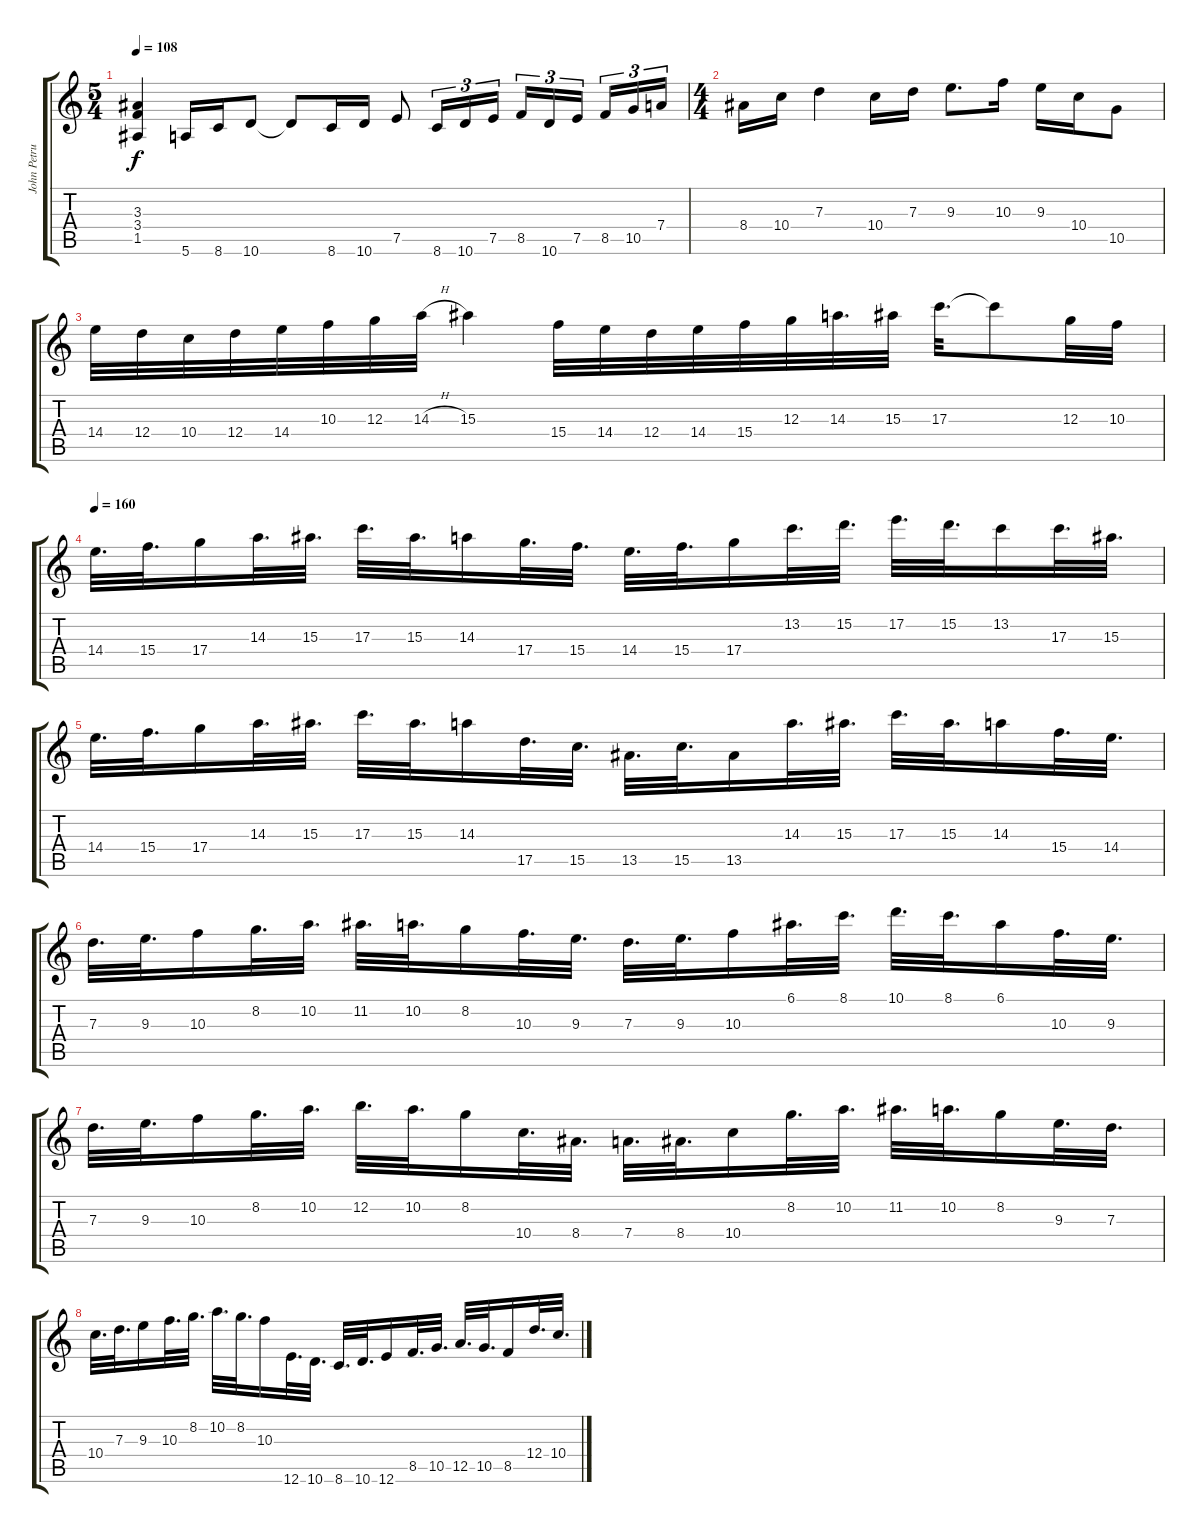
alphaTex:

\track ("John Petrucci (Guitar)" "John Petru") {instrument distortionguitar}
\staff {score tabs}
\tuning (E4 B3 G3 D3 A2 E2) {hide}
\ts (5 4)
\tempo 108
\clef g2
\ks c
(3.3 3.4 1.5).4{dy f} 5.6.16 8.6.16 10.6.8 10.6{t}.8 8.6.16 10.6.16 7.5.8 8.6.16{tu (3 2)} 10.6.16{tu (3 2)} 7.5.16{tu (3 2)} 8.5.16{tu (3 2)} 10.6.16{tu (3 2)} 7.5.16{tu (3 2) beam splitsecondary} 8.5.16{tu (3 2)} 10.5.16{tu (3 2)} 7.4.16{tu (3 2)} |
\ts (4 4)
8.4.16 10.4.16 7.3.4 10.4.16 7.3.16 9.3.8{d} 10.3.16 9.3.16 10.4.16 10.5.8 |
14.4.32 12.4.32 10.4.32 12.4.32 14.4.32 10.3.32 12.3.32 14.3{h}.32 15.3.4 15.4.32 14.4.32 12.4.32 14.4.32 15.4.32 12.3.32 14.3.32{d} 15.3.32 17.3.32{d} 17.3{t}.8 12.3.32 10.3.32 |
\tempo 160
14.4.32{d} 15.4.32{d} 17.4.16 14.3.32{d} 15.3.32{d} 17.3.32{d} 15.3.32{d} 14.3.16 17.4.32{d} 15.4.32{d} 14.4.32{d} 15.4.32{d} 17.4.16 13.2.32{d} 15.2.32{d} 17.2.32{d} 15.2.32{d} 13.2.16 17.3.32{d} 15.3.32{d} |
14.4.32{d} 15.4.32{d} 17.4.16 14.3.32{d} 15.3.32{d} 17.3.32{d} 15.3.32{d} 14.3.16 17.5.32{d} 15.5.32{d} 13.5.32{d} 15.5.32{d} 13.5.16 14.3.32{d} 15.3.32{d} 17.3.32{d} 15.3.32{d} 14.3.16 15.4.32{d} 14.4.32{d} |
7.3.32{d} 9.3.32{d} 10.3.16 8.2.32{d} 10.2.32{d} 11.2.32{d} 10.2.32{d} 8.2.16 10.3.32{d} 9.3.32{d} 7.3.32{d} 9.3.32{d} 10.3.16 6.1.32{d} 8.1.32{d} 10.1.32{d} 8.1.32{d} 6.1.16 10.3.32{d} 9.3.32{d} |
7.3.32{d} 9.3.32{d} 10.3.16 8.2.32{d} 10.2.32{d} 12.2.32{d} 10.2.32{d} 8.2.16 10.4.32{d} 8.4.32{d} 7.4.32{d} 8.4.32{d} 10.4.16 8.2.32{d} 10.2.32{d} 11.2.32{d} 10.2.32{d} 8.2.16 9.3.32{d} 7.3.32{d} |
10.4.32{d} 7.3.32{d} 9.3.16 10.3.32{d} 8.2.32{d} 10.2.32{d} 8.2.32{d} 10.3.16 12.6.32{d} 10.6.32{d} 8.6.32{d} 10.6.32{d} 12.6.16 8.5.32{d} 10.5.32{d} 12.5.32{d} 10.5.32{d} 8.5.16 12.4.32{d} 10.4.32{d}
